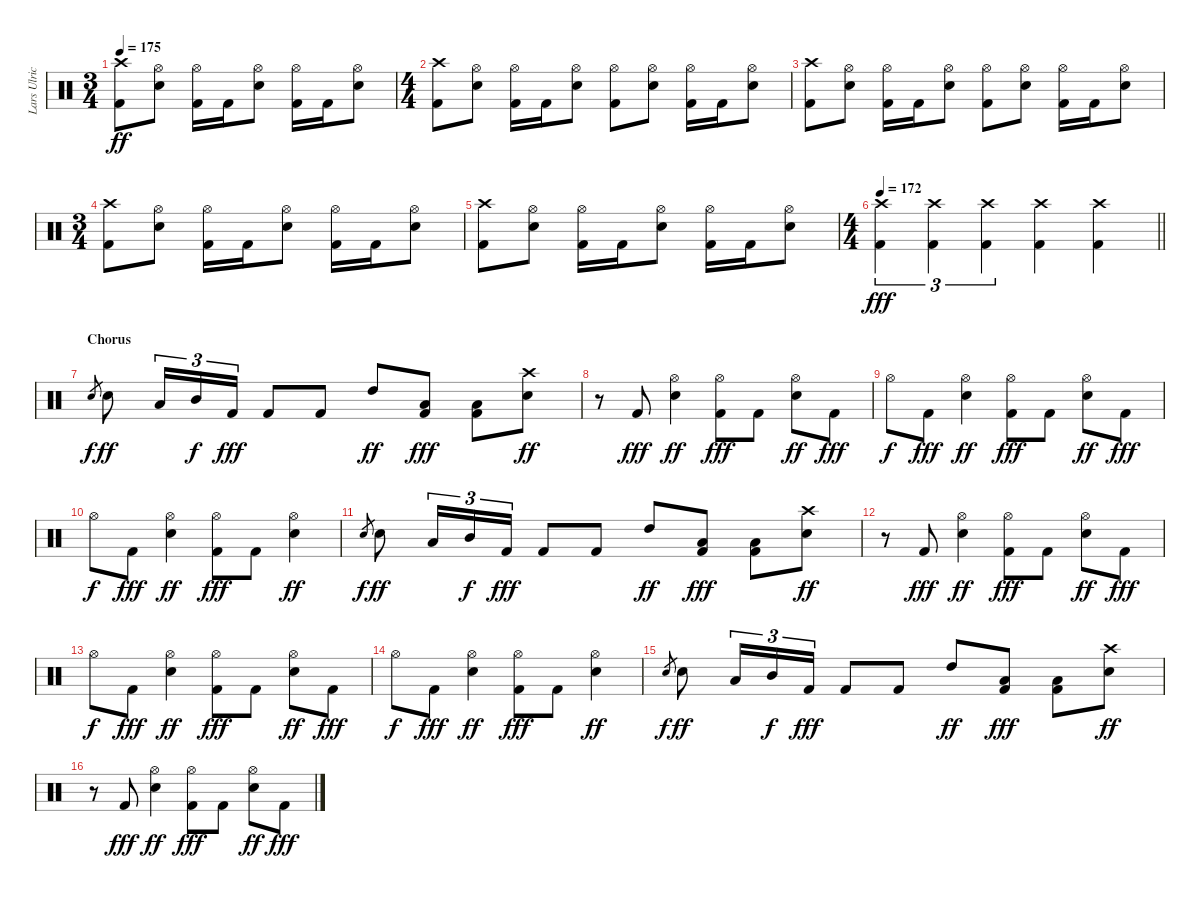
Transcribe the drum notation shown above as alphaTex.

\track ("Lars Ulrich" "Lars Ulric") {instrument percussion}
\staff {score}
\articulation defaults
\ts (3 4)
\tempo 175
\clef neutral
\ks c
("Crash high (hit)" "Kick (hit) 2").8{dy ff} ("Hi-Hat (open)" "Snare (hit) 2").8 ("Hi-Hat (open)" "Kick (hit) 2").16 "Kick (hit) 2".16 ("Hi-Hat (open)" "Snare (hit) 2").8 ("Hi-Hat (open)" "Kick (hit) 2").16 "Kick (hit) 2".16 ("Hi-Hat (open)" "Snare (hit) 2").8 |
\ts (4 4)
("Crash high (hit)" "Kick (hit) 2").8 ("Hi-Hat (open)" "Snare (hit) 2").8 ("Hi-Hat (open)" "Kick (hit) 2").16 "Kick (hit) 2".16 ("Hi-Hat (open)" "Snare (hit) 2").8 ("Hi-Hat (open)" "Kick (hit) 2").8 ("Hi-Hat (open)" "Snare (hit) 2").8 ("Hi-Hat (open)" "Kick (hit) 2").16 "Kick (hit) 2".16 ("Hi-Hat (open)" "Snare (hit) 2").8 |
("Crash high (hit)" "Kick (hit) 2").8 ("Hi-Hat (open)" "Snare (hit) 2").8 ("Hi-Hat (open)" "Kick (hit) 2").16 "Kick (hit) 2".16 ("Hi-Hat (open)" "Snare (hit) 2").8 ("Hi-Hat (open)" "Kick (hit) 2").8 ("Hi-Hat (open)" "Snare (hit) 2").8 ("Hi-Hat (open)" "Kick (hit) 2").16 "Kick (hit) 2".16 ("Hi-Hat (open)" "Snare (hit) 2").8 |
\ts (3 4)
("Crash high (hit)" "Kick (hit) 2").8 ("Hi-Hat (open)" "Snare (hit) 2").8 ("Hi-Hat (open)" "Kick (hit) 2").16 "Kick (hit) 2".16 ("Hi-Hat (open)" "Snare (hit) 2").8 ("Hi-Hat (open)" "Kick (hit) 2").16 "Kick (hit) 2".16 ("Hi-Hat (open)" "Snare (hit) 2").8 |
("Crash high (hit)" "Kick (hit) 2").8 ("Hi-Hat (open)" "Snare (hit) 2").8 ("Hi-Hat (open)" "Kick (hit) 2").16 "Kick (hit) 2".16 ("Hi-Hat (open)" "Snare (hit) 2").8 ("Hi-Hat (open)" "Kick (hit) 2").16 "Kick (hit) 2".16 ("Hi-Hat (open)" "Snare (hit) 2").8 |
\ts (4 4)
\tempo 172
\barLineRight lightlight
("Crash high (hit)" "Kick (hit) 2").4{tu (3 2) dy fff} ("Crash high (hit)" "Kick (hit) 2").4{tu (3 2)} ("Crash high (hit)" "Kick (hit) 2").4{tu (3 2)} ("Crash high (hit)" "Kick (hit) 2").4 ("Crash high (hit)" "Kick (hit) 2").4 |
\section ("" "Chorus")
"Snare (hit) 2"{sl}.8{gr dy f} "Snare (hit) 2".8{dy ff} "Low Tom (hit)".16{tu (3 2)} "Mid Tom (hit)".16{tu (3 2) dy f} "Kick (hit) 2".16{tu (3 2) dy fff} "Kick (hit) 2".8 "Kick (hit) 2".8 "High Tom (hit)".8{dy ff} ("Low Floor Tom (hit)" "Kick (hit) 2").8{dy fff} ("Low Floor Tom (hit)" "Kick (hit) 2").8 ("Crash high (hit)" "Snare (hit) 2").8{dy ff} |
r.8 "Kick (hit) 2".8{dy fff} ("Hi-Hat (open)" "Snare (hit) 2").4{dy ff} ("Hi-Hat (open)" "Kick (hit) 2").8{dy fff} "Kick (hit) 2".8 ("Hi-Hat (open)" "Snare (hit) 2").8{dy ff} "Kick (hit) 2".8{dy fff} |
"Hi-Hat (open)".8{dy f} "Kick (hit) 2".8{dy fff} ("Hi-Hat (open)" "Snare (hit) 2").4{dy ff} ("Hi-Hat (open)" "Kick (hit) 2").8{dy fff} "Kick (hit) 2".8 ("Hi-Hat (open)" "Snare (hit) 2").8{dy ff} "Kick (hit) 2".8{dy fff} |
"Hi-Hat (open)".8{dy f} "Kick (hit) 2".8{dy fff} ("Hi-Hat (open)" "Snare (hit) 2").4{dy ff} ("Hi-Hat (open)" "Kick (hit) 2").8{dy fff} "Kick (hit) 2".8 ("Hi-Hat (open)" "Snare (hit) 2").4{dy ff} |
"Snare (hit) 2"{sl}.8{gr dy f} "Snare (hit) 2".8{dy ff} "Low Tom (hit)".16{tu (3 2)} "Mid Tom (hit)".16{tu (3 2) dy f} "Kick (hit) 2".16{tu (3 2) dy fff} "Kick (hit) 2".8 "Kick (hit) 2".8 "High Tom (hit)".8{dy ff} ("Low Floor Tom (hit)" "Kick (hit) 2").8{dy fff} ("Low Floor Tom (hit)" "Kick (hit) 2").8 ("Crash high (hit)" "Snare (hit) 2").8{dy ff} |
r.8 "Kick (hit) 2".8{dy fff} ("Hi-Hat (open)" "Snare (hit) 2").4{dy ff} ("Hi-Hat (open)" "Kick (hit) 2").8{dy fff} "Kick (hit) 2".8 ("Hi-Hat (open)" "Snare (hit) 2").8{dy ff} "Kick (hit) 2".8{dy fff} |
"Hi-Hat (open)".8{dy f} "Kick (hit) 2".8{dy fff} ("Hi-Hat (open)" "Snare (hit) 2").4{dy ff} ("Hi-Hat (open)" "Kick (hit) 2").8{dy fff} "Kick (hit) 2".8 ("Hi-Hat (open)" "Snare (hit) 2").8{dy ff} "Kick (hit) 2".8{dy fff} |
"Hi-Hat (open)".8{dy f} "Kick (hit) 2".8{dy fff} ("Hi-Hat (open)" "Snare (hit) 2").4{dy ff} ("Hi-Hat (open)" "Kick (hit) 2").8{dy fff} "Kick (hit) 2".8 ("Hi-Hat (open)" "Snare (hit) 2").4{dy ff} |
"Snare (hit) 2"{sl}.8{gr dy f} "Snare (hit) 2".8{dy ff} "Low Tom (hit)".16{tu (3 2)} "Mid Tom (hit)".16{tu (3 2) dy f} "Kick (hit) 2".16{tu (3 2) dy fff} "Kick (hit) 2".8 "Kick (hit) 2".8 "High Tom (hit)".8{dy ff} ("Low Floor Tom (hit)" "Kick (hit) 2").8{dy fff} ("Low Floor Tom (hit)" "Kick (hit) 2").8 ("Crash high (hit)" "Snare (hit) 2").8{dy ff} |
r.8 "Kick (hit) 2".8{dy fff} ("Hi-Hat (open)" "Snare (hit) 2").4{dy ff} ("Hi-Hat (open)" "Kick (hit) 2").8{dy fff} "Kick (hit) 2".8 ("Hi-Hat (open)" "Snare (hit) 2").8{dy ff} "Kick (hit) 2".8{dy fff}
